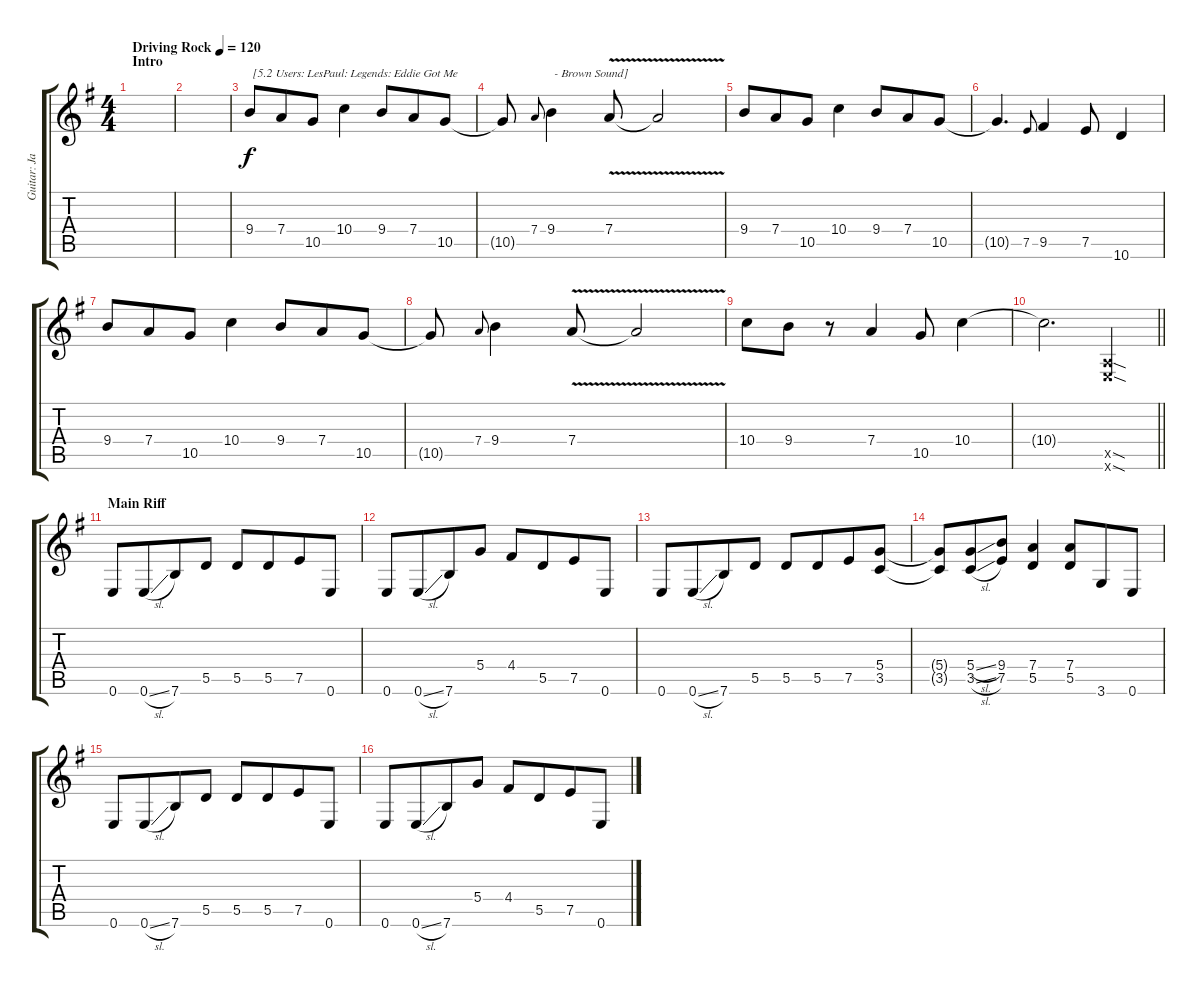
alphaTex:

\track ("Guitar: Jan" "Guitar: Ja") {instrument overdrivenguitar}
\staff {score tabs}
\tuning (E4 B3 G3 D3 A2 E2) {hide}
\ts (4 4)
\section ("" "Intro")
\tempo (120 "Driving Rock")
\clef g2
\ks g
|
|
9.4.8{txt " [5.2 Users: LesPaul: Legends: Eddie Got Me"} 7.4.8{beam merge} 10.5.8 10.4.4 9.4.8{beam merge} 7.4.8 10.5.8 |
10.5{t}.8 7.4.8{gr onbeat} 9.4.4{txt " - Brown Sound]"} 7.4{v}.8 7.4{t}.2 |
9.4.8 7.4.8{beam merge} 10.5.8 10.4.4 9.4.8{beam merge} 7.4.8 10.5.8 |
10.5{t}.4{d} 7.5.8{gr onbeat} 9.5.4 7.5.8 10.6.4 |
9.4.8 7.4.8{beam merge} 10.5.8 10.4.4 9.4.8{beam merge} 7.4.8 10.5.8 |
10.5{t}.8 7.4.8{gr onbeat} 9.4.4 7.4{v}.8 7.4{t}.2 |
10.4.8 9.4.8 r.8 7.4.4 10.5.8 10.4.4 |
\barLineRight lightlight
10.4{t}.2{d} (0.5{sod x} 0.6{sod x}).4 |
\section ("" "Main Riff")
0.6.8 0.6{sl}.8{beam merge} 7.6.8 5.5.8{beam split} 5.5.8 5.5.8{beam merge} 7.5.8 0.6.8 |
0.6.8 0.6{sl}.8{beam merge} 7.6.8 5.4.8{beam split} 4.4.8 5.5.8{beam merge} 7.5.8 0.6.8 |
0.6.8 0.6{sl}.8{beam merge} 7.6.8 5.5.8{beam split} 5.5.8 5.5.8{beam merge} 7.5.8 (5.4 3.5).8 |
(5.4{t} 3.5{t}).8 (5.4{sl} 3.5{sl}).8{beam merge} (9.4 7.5).8 (7.4 5.5).4 (7.4 5.5).8{beam merge} 3.6.8 0.6.8 |
0.6.8 0.6{sl}.8{beam merge} 7.6.8 5.5.8{beam split} 5.5.8 5.5.8{beam merge} 7.5.8 0.6.8 |
0.6.8 0.6{sl}.8{beam merge} 7.6.8 5.4.8{beam split} 4.4.8 5.5.8{beam merge} 7.5.8 0.6.8
